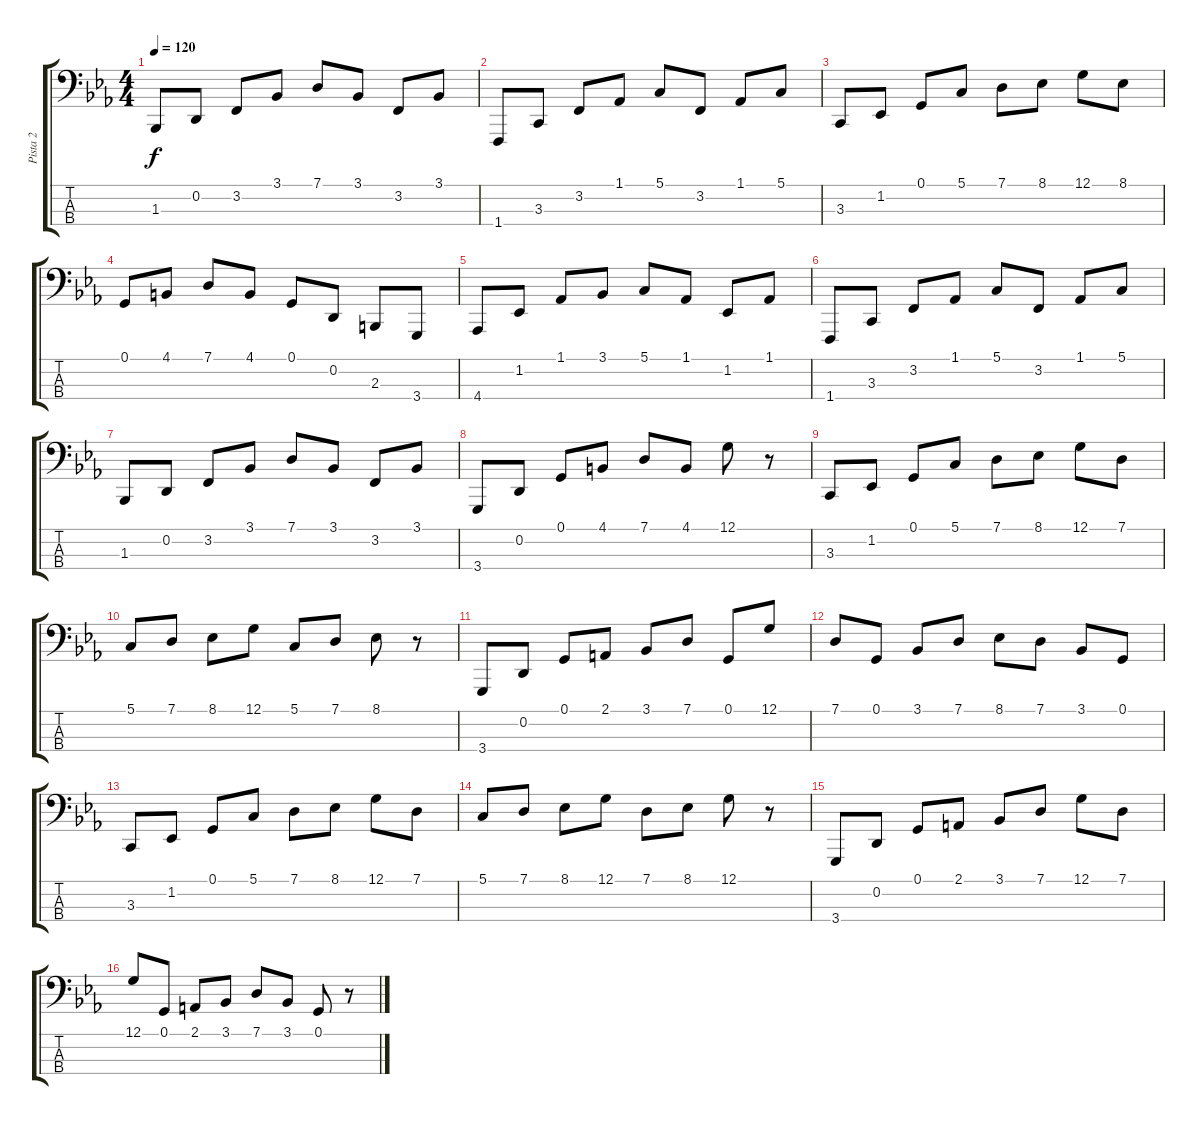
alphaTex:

\track ("Pista 2" "Pista 2") {instrument brightacousticpiano}
\staff {score tabs}
\tuning (G2 D2 A1 E1) {hide}
\ts (4 4)
\tempo 120
\clef f4
\ks eb
1.3.8{dy f} 0.2.8 3.2.8 3.1.8 7.1.8 3.1.8 3.2.8 3.1.8 |
1.4.8 3.3.8 3.2.8 1.1.8 5.1.8 3.2.8 1.1.8 5.1.8 |
3.3.8 1.2.8 0.1.8 5.1.8 7.1.8 8.1.8 12.1.8 8.1.8 |
0.1.8 4.1.8 7.1.8 4.1.8 0.1.8 0.2.8 2.3.8 3.4.8 |
4.4.8 1.2.8 1.1.8 3.1.8 5.1.8 1.1.8 1.2.8 1.1.8 |
1.4.8 3.3.8 3.2.8 1.1.8 5.1.8 3.2.8 1.1.8 5.1.8 |
1.3.8 0.2.8 3.2.8 3.1.8 7.1.8 3.1.8 3.2.8 3.1.8 |
3.4.8 0.2.8 0.1.8 4.1.8 7.1.8 4.1.8 12.1.8 r.8 |
3.3.8 1.2.8 0.1.8 5.1.8 7.1.8 8.1.8 12.1.8 7.1.8 |
5.1.8 7.1.8 8.1.8 12.1.8 5.1.8 7.1.8 8.1.8 r.8 |
3.4.8 0.2.8 0.1.8 2.1.8 3.1.8 7.1.8 0.1.8 12.1.8 |
7.1.8 0.1.8 3.1.8 7.1.8 8.1.8 7.1.8 3.1.8 0.1.8 |
3.3.8 1.2.8 0.1.8 5.1.8 7.1.8 8.1.8 12.1.8 7.1.8 |
5.1.8 7.1.8 8.1.8 12.1.8 7.1.8 8.1.8 12.1.8 r.8 |
3.4.8 0.2.8 0.1.8 2.1.8 3.1.8 7.1.8 12.1.8 7.1.8 |
12.1.8 0.1.8 2.1.8 3.1.8 7.1.8 3.1.8 0.1.8 r.8
